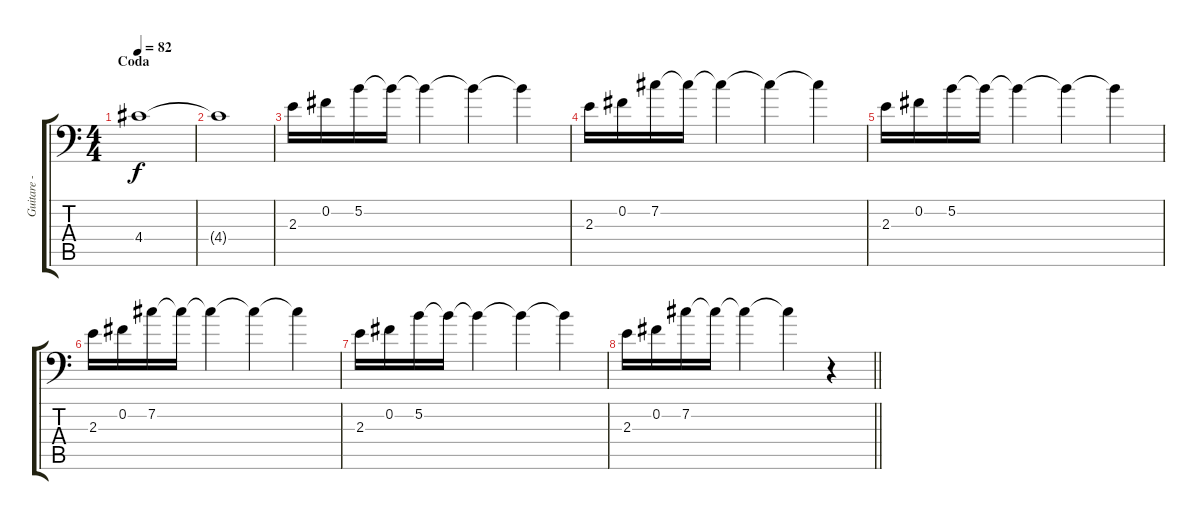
\track ("Guitare - right (Davy)" "Guitare - ") {instrument distortionguitar}
\staff {score tabs}
\tuning (B3 Gb3 D3 A2 E2 A1) {hide}
\ts (4 4)
\section ("" "Coda")
\tempo 82
\clef f4
\ks c
4.4.1{dy f} |
4.4{t}.1 |
2.3.16{instrument acousticguitarsteel} 0.2.16 5.2.16 5.2{t}.16 5.2{t}.4 5.2{t}.4 5.2{t}.4 |
2.3.16 0.2.16 7.2.16 7.2{t}.16 7.2{t}.4 7.2{t}.4 7.2{t}.4 |
2.3.16 0.2.16 5.2.16 5.2{t}.16 5.2{t}.4 5.2{t}.4 5.2{t}.4 |
2.3.16 0.2.16 7.2.16 7.2{t}.16 7.2{t}.4 7.2{t}.4 7.2{t}.4 |
2.3.16 0.2.16 5.2.16 5.2{t}.16 5.2{t}.4 5.2{t}.4 5.2{t}.4 |
\barLineRight lightlight
2.3.16 0.2.16 7.2.16 7.2{t}.16 7.2{t}.4 7.2{t}.4 r.4
